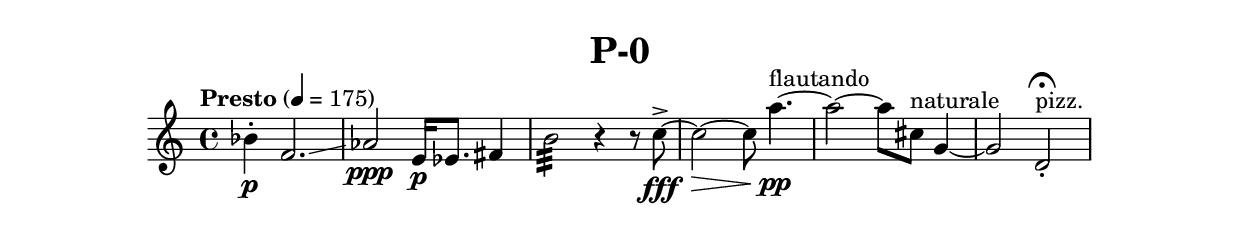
\header { title = "P-0"}\score { \new Staff { \set Staff.midiInstrument = "violin" \clef "treble" \key c \major \time 4/4 \tempo Presto 4 = 175bes'4\staccato \p f'2.\glissando  aes'2\) \ppp e'16\p ees'8. fis'4 b'2:32  r4~ r8 c''8~\accent \fff c''2~\> c''8 a''4.~^\markup flautando \pp a''2~\< a''8 cis''8^\markup naturale  g'4~ g'2 d'2^\markup pizz. \staccato  \fermata }
}\version "2.22.2"